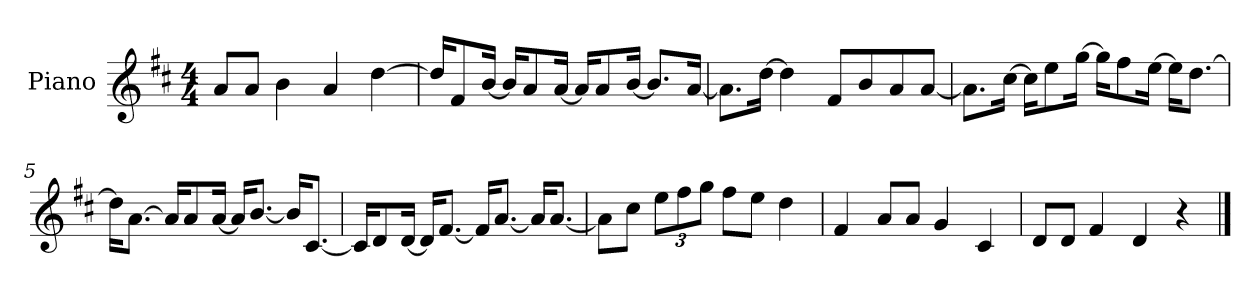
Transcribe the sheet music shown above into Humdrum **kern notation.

**kern
*part1
*staff1
*I"Piano
*I'P-no
*clefG2
*k[f#c#]
*M4/4
*MM90
=1
8a/L
8a/J
4b\
4a/
[4dd\
=2
16dd/KL]
8f#/
[16b/Jk
16b/KL]
8a/
[16a/Jk
16a/KL]
8a/
[16b/Jk
8.b/L]
[16a/Jk
=3
8.a\L]
[16dd\Jk
4dd\]
8f#/L
8b/
8a/
[8a/J
=4
8.a\L]
[16cc#\Jk
16cc#\KL]
8ee\
[16gg\Jk
16gg\KL]
8ff#\
[16ee\Jk
16ee\KL]
[8.dd\J
!!LO:LB:g=z
=5
16dd\KL]
[8.a\J
16a/KL]
8a/
[16a/Jk
16a/KL]
[8.b/J
16b/KL]
[8.c#/J
=6
16c#/KL]
8d/
[16d/Jk
16d/KL]
[8.f#/J
16f#/KL]
[8.a/J
16a/KL]
[8.a/J
=7
8a\L]
8cc#\J
*Xbrackettup
12ee\L
12ff#\
12gg\J
8ff#\L
8ee\J
4dd\
=8
4f#/
8a/L
8a/J
4g/
4c#/
=9
8d/L
8d/J
4f#/
4d/
4r
==
*-
